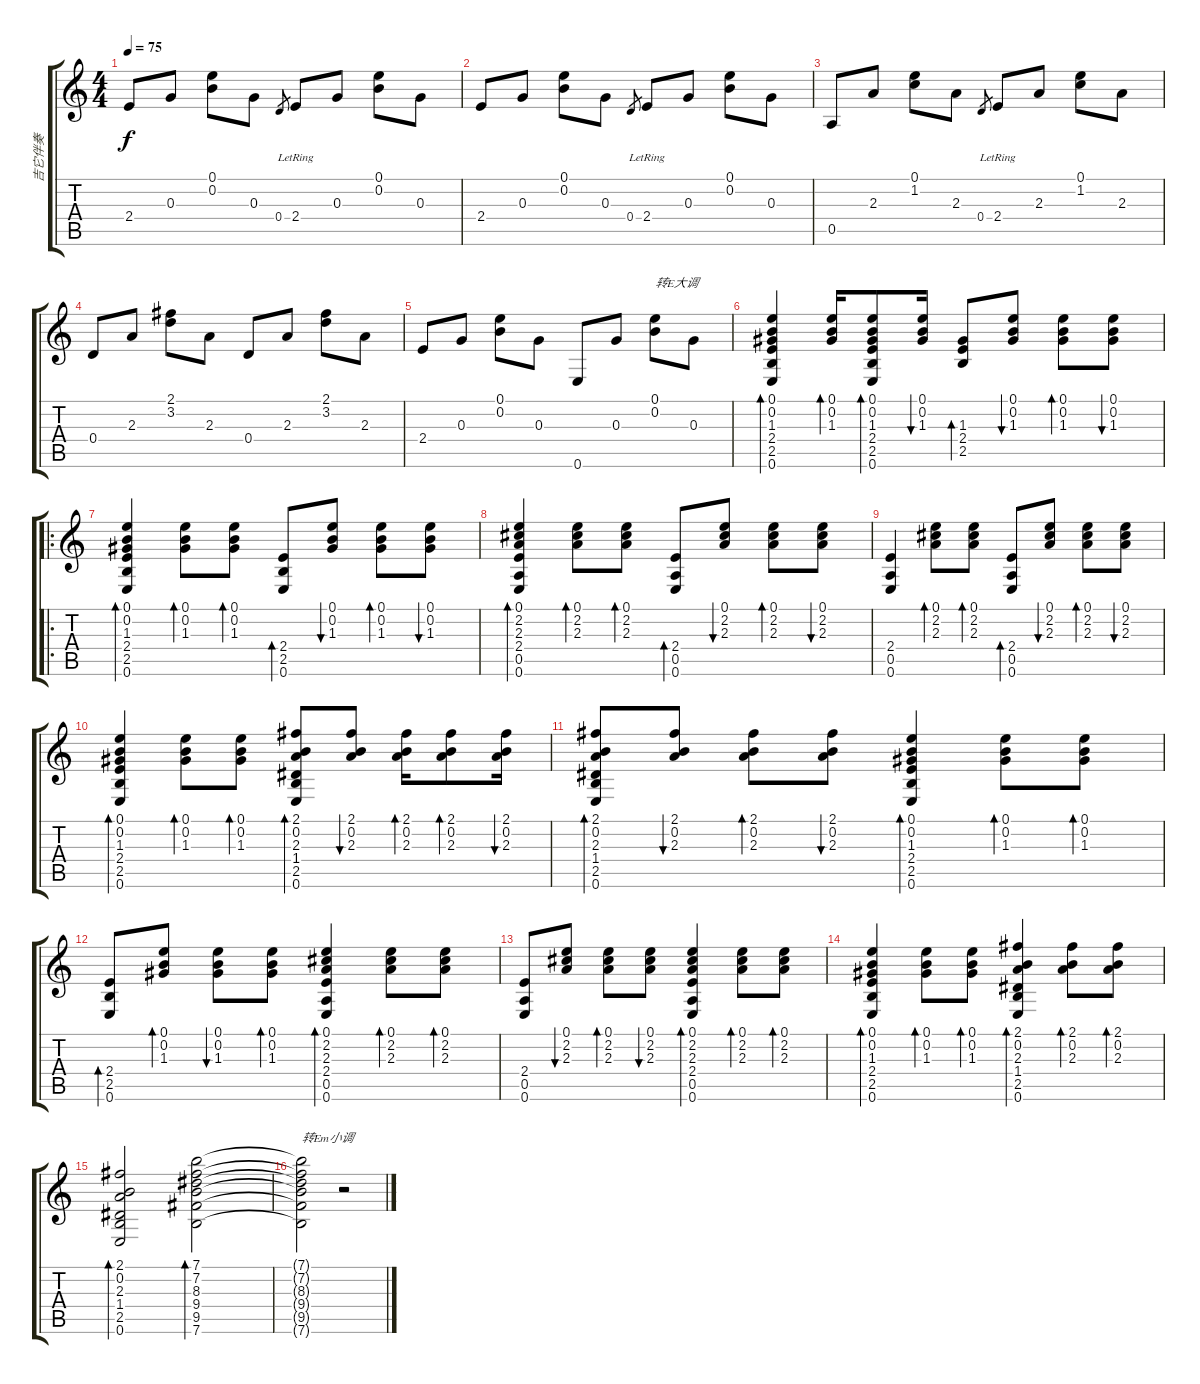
\track ("吉它伴奏" "吉它伴奏") {instrument acousticguitarsteel}
\staff {score tabs}
\tuning (E4 B3 G3 D3 A2 E2) {hide}
\ts (4 4)
\tempo 75
\clef g2
\ks c
2.4.8{dy f} 0.3.8 (0.1 0.2).8 0.3.8 0.4.8{gr} 2.4{lr}.8 0.3.8 (0.1 0.2).8 0.3.8 |
2.4.8 0.3.8 (0.1 0.2).8 0.3.8 0.4.8{gr} 2.4{lr}.8 0.3.8 (0.1 0.2).8 0.3.8 |
0.5.8 2.3.8 (0.1 1.2).8 2.3.8 0.4.8{gr} 2.4{lr}.8 2.3.8 (0.1 1.2).8 2.3.8 |
0.4.8 2.3.8 (2.1 3.2).8 2.3.8 0.4.8 2.3.8 (2.1 3.2).8 2.3.8 |
2.4.8 0.3.8 (0.1 0.2).8 0.3.8 0.6.8 0.3.8 (0.1 0.2).8{txt "转E大调"} 0.3.8 |
(0.1 0.2 1.3 2.4 2.5 0.6).4{bd 30} (0.1 0.2 1.3).16{bd 30} (0.1 0.2 1.3 2.4 2.5 0.6).8{bd 30} (0.1 0.2 1.3).16{bu 30} (1.3 2.4 2.5).8{bd 30} (0.1 0.2 1.3).8{bu 30} (0.1 0.2 1.3).8{bd 30} (0.1 0.2 1.3).8{bu 30} |
\ro
(0.1 0.2 1.3 2.4 2.5 0.6).4{bd 30} (0.1 0.2 1.3).8{bd 30} (0.1 0.2 1.3).8{bd 30} (2.4 2.5 0.6).8{bd 30} (0.1 0.2 1.3).8{bu 30} (0.1 0.2 1.3).8{bd 30} (0.1 0.2 1.3).8{bu 30} |
(0.1 2.2 2.3 2.4 0.5 0.6).4{bd 30} (0.1 2.2 2.3).8{bd 30} (0.1 2.2 2.3).8{bd 30} (2.4 0.5 0.6).8{bd 30} (0.1 2.2 2.3).8{bu 30} (0.1 2.2 2.3).8{bd 30} (0.1 2.2 2.3).8{bu 30} |
(2.4 0.5 0.6).4 (0.1 2.2 2.3).8{bd 30} (0.1 2.2 2.3).8{bd 30} (2.4 0.5 0.6).8{bd 30} (0.1 2.2 2.3).8{bu 30} (0.1 2.2 2.3).8{bd 30} (0.1 2.2 2.3).8{bu 30} |
(0.1 0.2 1.3 2.4 2.5 0.6).4{bd 30} (0.1 0.2 1.3).8{bd 30} (0.1 0.2 1.3).8{bd 30} (2.1 0.2 2.3 1.4 2.5 0.6).8{bd 30} (2.1 0.2 2.3).8{bu 30} (2.1 0.2 2.3).16{bd 30} (2.1 0.2 2.3).8{bd 30} (2.1 0.2 2.3).16{bu 30} |
(2.1 0.2 2.3 1.4 2.5 0.6).8{bd 30} (2.1 0.2 2.3).8{bu 30} (2.1 0.2 2.3).8{bd 30} (2.1 0.2 2.3).8{bu 30} (0.1 0.2 1.3 2.4 2.5 0.6).4{bd 30} (0.1 0.2 1.3).8{bd 30} (0.1 0.2 1.3).8{bd 30} |
(2.4 2.5 0.6).8{bd 30} (0.1 0.2 1.3).8{bd 30} (0.1 0.2 1.3).8{bu 30} (0.1 0.2 1.3).8{bd 30} (0.1 2.2 2.3 2.4 0.5 0.6).4{bd 30} (0.1 2.2 2.3).8{bd 30} (0.1 2.2 2.3).8{bd 30} |
(2.4 0.5 0.6).8 (0.1 2.2 2.3).8{bu 30} (0.1 2.2 2.3).8{bd 30} (0.1 2.2 2.3).8{bu 30} (0.1 2.2 2.3 2.4 0.5 0.6).4{bd 30} (0.1 2.2 2.3).8{bd 30} (0.1 2.2 2.3).8{bd 30} |
(0.1 0.2 1.3 2.4 2.5 0.6).4{bd 30} (0.1 0.2 1.3).8{bd 30} (0.1 0.2 1.3).8{bd 30} (2.1 0.2 2.3 1.4 2.5 0.6).4{bd 30} (2.1 0.2 2.3).8{bd 30} (2.1 0.2 2.3).8{bd 30} |
(2.1 0.2 2.3 1.4 2.5 0.6).2{bd 120} (7.1 7.2 8.3 9.4 9.5 7.6).2{bd 120} |
(7.1{t} 7.2{t} 8.3{t} 9.4{t} 9.5{t} 7.6{t}).2{txt "转Em小调"} r.2
